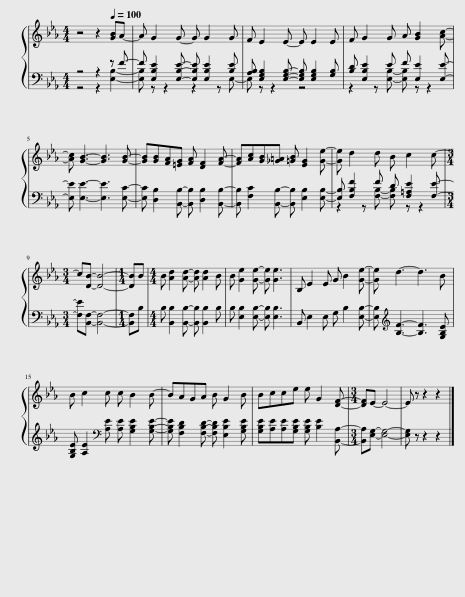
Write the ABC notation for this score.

X:1
%%score { 1 | ( 2 3 ) }
L:1/8
M:4/4
I:linebreak $
K:Eb
V:1 treble
V:2 bass
V:3 bass
V:1
 z4 z2[Q:1/4=100] [GB]A- | A G2 G- G G2 G | F E2 E- E E2 E | F G2 G A [GB]2 [Ac]- |$ [Ac] [GB]3- [GB]3 [GB]- | %5
 [GB][GB][FA][=EG] [FA] [DF]2 [FA]- | [FA][Ac][GB][_G=A] [=GB] [EG]2 [Ge]- | [Ge] d2 d B c2 c- |$[M:3/4] c[DB]- [DB]4- |[M:1/4] [DB]B | %10
[M:4/4] B [Ad]2 [Ad]- [Ad] [Ad]2 B | B [Ge]2 [Ge]- [Ge] [Ge]3 | B, E2 E G B2 [Ge]- | [Ge] d3- d3 B |$ B c2 c c B2 B- | %15
 BAGA B G2 B | Bcce e G2 [DF]- |[M:3/4] [DF]E- E4- | E z z2 z2 |] %19
V:2
 z4 z2 z F- | F [E,B,E]2 [E,B,E]- [E,B,E] [E,B,E]2 [B,E] | [A,B,] [E,G,B,]2 [E,G,B,]- [E,G,B,] [E,G,B,]2 [G,B,] | [B,D] [E,B,E]2 E F [E,E]2 [E,E]- |$ [E,E] [E,E]3- [E,E]3 [E,C]- | %5
 [E,C] [D,B,]2 [B,,B,]- [B,,B,] [D,B,]2 [B,,B,]- | [B,,B,] [F,C]2 [B,,B,]- [B,,B,] [E,B,]2 [E,B,]- | [E,B,] [F,B,F]2 F D [F,=A,E]2 [F,E]- |$[M:3/4] [F,E][B,,F,]- [B,,F,]4- |[M:1/4] [B,,F,]B, | %10
[M:4/4] B, [B,,B,]2 [B,,B,]- [B,,B,] [B,,B,]2 B, | B, [E,B,]2 [E,B,]- [E,B,] [E,B,]3 | B,, E,2 E, G, B,2 [E,B,]- | [E,B,][K:treble] [B,F]3- [B,F]3 [G,B,E] |$ [G,B,E] [A,E]2[K:bass] [A,E] [A,E] [G,B,E]2 [G,B,E]- | %15
 [G,B,E] [F,B,D]2 [F,B,D]- [F,B,D] [E,B,E]2 [G,B,E] | [G,B,E][A,E][A,E][G,B,E] [G,B,E] [B,E]2 [B,,A,]- |[M:3/4] [B,,A,][E,G,]- [E,G,]4- | [E,G,] z z2 z2 |] %19
V:3
 z4 z2 [E,B,]2- | [E,B,] z z2 z2 z E,- | E, z z2 z4 | z2 z [E,B,]- [E,B,] z z2 |$ x8 | %5
 x8 | x8 | z2 z [F,B,]- [F,B,] z z2 |$[M:3/4] x6 |[M:1/4] x2 | %10
[M:4/4] x8 | x8 | x8 | x[K:treble] x7 |$ x3[K:bass] x5 | %15
 x8 | x8 |[M:3/4] x6 | x6 |] %19
